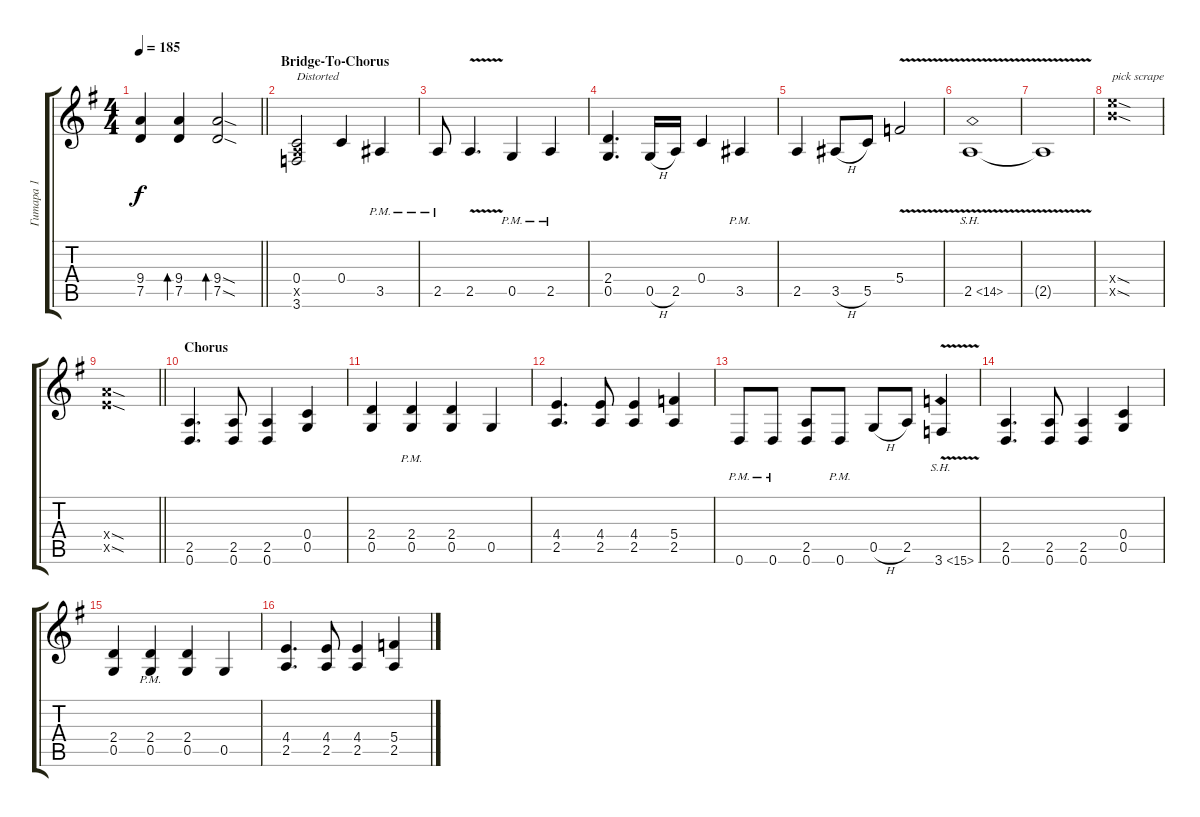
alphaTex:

\track ("Гитара 1" "Гитара 1") {instrument distortionguitar}
\staff {score tabs}
\tuning (D4 A3 F3 C3 G2 D2) {hide}
\ts (4 4)
\tempo 185
\clef g2
\barLineRight lightlight
\ks eminor
(9.4{t} 7.5{t}).4{dy f} (9.4 7.5).4{bd 60} (9.4{sod} 7.5{sod}).2{bd 60} |
\section ("" "Bridge-To-Chorus")
(0.4 2.5{x} 3.6).2{txt "Distorted" instrument distortionguitar} 0.4.4 3.5{pm}.4 |
2.5{pm}.8 2.5{v}.4{d} 0.5{pm}.4 2.5{pm}.4 |
(2.4 0.5).4{d} 0.5{h}.16 2.5.16 0.4.4 3.5{pm}.4 |
2.5.4 3.5{h}.8 5.5.8 5.4{v}.2 |
2.5{sh 12 v}.1 |
2.5{t}.1 |
(16.4{sod x} 16.5{sod x}).1{txt "pick scrape"} |
\barLineRight lightlight
(9.4{sod x} 9.5{sod x}).1 |
\section ("" "Chorus")
(2.5 0.6).4{d} (2.5 0.6).8 (2.5 0.6).4 (0.4 0.5).4 |
(2.4 0.5).4 (2.4{pm} 0.5{pm}).4 (2.4 0.5).4 0.5.4 |
(4.4 2.5).4{d} (4.4 2.5).8 (4.4 2.5).4 (5.4 2.5).4 |
0.6{pm}.8 0.6{pm}.8 (2.5 0.6).8 0.6{pm}.8 0.5{h}.8 2.5.8 3.6{sh 12 v}.4 |
(2.5 0.6).4{d} (2.5 0.6).8 (2.5 0.6).4 (0.4 0.5).4 |
(2.4 0.5).4 (2.4{pm} 0.5{pm}).4 (2.4 0.5).4 0.5.4 |
(4.4 2.5).4{d} (4.4 2.5).8 (4.4 2.5).4 (5.4 2.5).4
